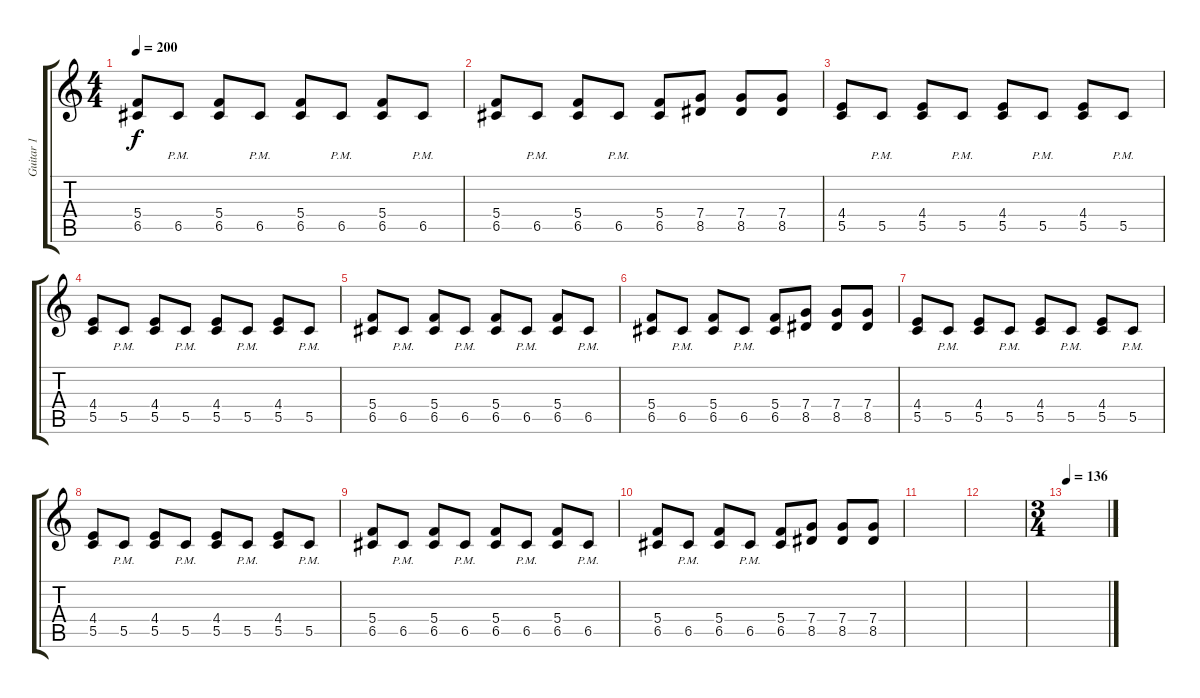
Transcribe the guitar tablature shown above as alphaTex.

\track ("Guitar 1" "Guitar 1") {instrument distortionguitar}
\staff {score tabs}
\tuning (D4 A3 F3 C3 G2 C2) {hide}
\ts (4 4)
\tempo 200
\clef g2
\ks c
(5.4 6.5).8{dy f} 6.5{pm}.8 (5.4 6.5).8 6.5{pm}.8 (5.4 6.5).8 6.5{pm}.8 (5.4 6.5).8 6.5{pm}.8 |
(5.4 6.5).8 6.5{pm}.8 (5.4 6.5).8 6.5{pm}.8 (5.4 6.5).8 (7.4 8.5).8 (7.4 8.5).8 (7.4 8.5).8 |
(4.4 5.5).8 5.5{pm}.8 (4.4 5.5).8 5.5{pm}.8 (4.4 5.5).8 5.5{pm}.8 (4.4 5.5).8 5.5{pm}.8 |
(4.4 5.5).8 5.5{pm}.8 (4.4 5.5).8 5.5{pm}.8 (4.4 5.5).8 5.5{pm}.8 (4.4 5.5).8 5.5{pm}.8 |
(5.4 6.5).8 6.5{pm}.8 (5.4 6.5).8 6.5{pm}.8 (5.4 6.5).8 6.5{pm}.8 (5.4 6.5).8 6.5{pm}.8 |
(5.4 6.5).8 6.5{pm}.8 (5.4 6.5).8 6.5{pm}.8 (5.4 6.5).8 (7.4 8.5).8 (7.4 8.5).8 (7.4 8.5).8 |
(4.4 5.5).8 5.5{pm}.8 (4.4 5.5).8 5.5{pm}.8 (4.4 5.5).8 5.5{pm}.8 (4.4 5.5).8 5.5{pm}.8 |
(4.4 5.5).8 5.5{pm}.8 (4.4 5.5).8 5.5{pm}.8 (4.4 5.5).8 5.5{pm}.8 (4.4 5.5).8 5.5{pm}.8 |
(5.4 6.5).8 6.5{pm}.8 (5.4 6.5).8 6.5{pm}.8 (5.4 6.5).8 6.5{pm}.8 (5.4 6.5).8 6.5{pm}.8 |
(5.4 6.5).8 6.5{pm}.8 (5.4 6.5).8 6.5{pm}.8 (5.4 6.5).8 (7.4 8.5).8 (7.4 8.5).8 (7.4 8.5).8 |
|
|
\ts (3 4)
\tempo 136
